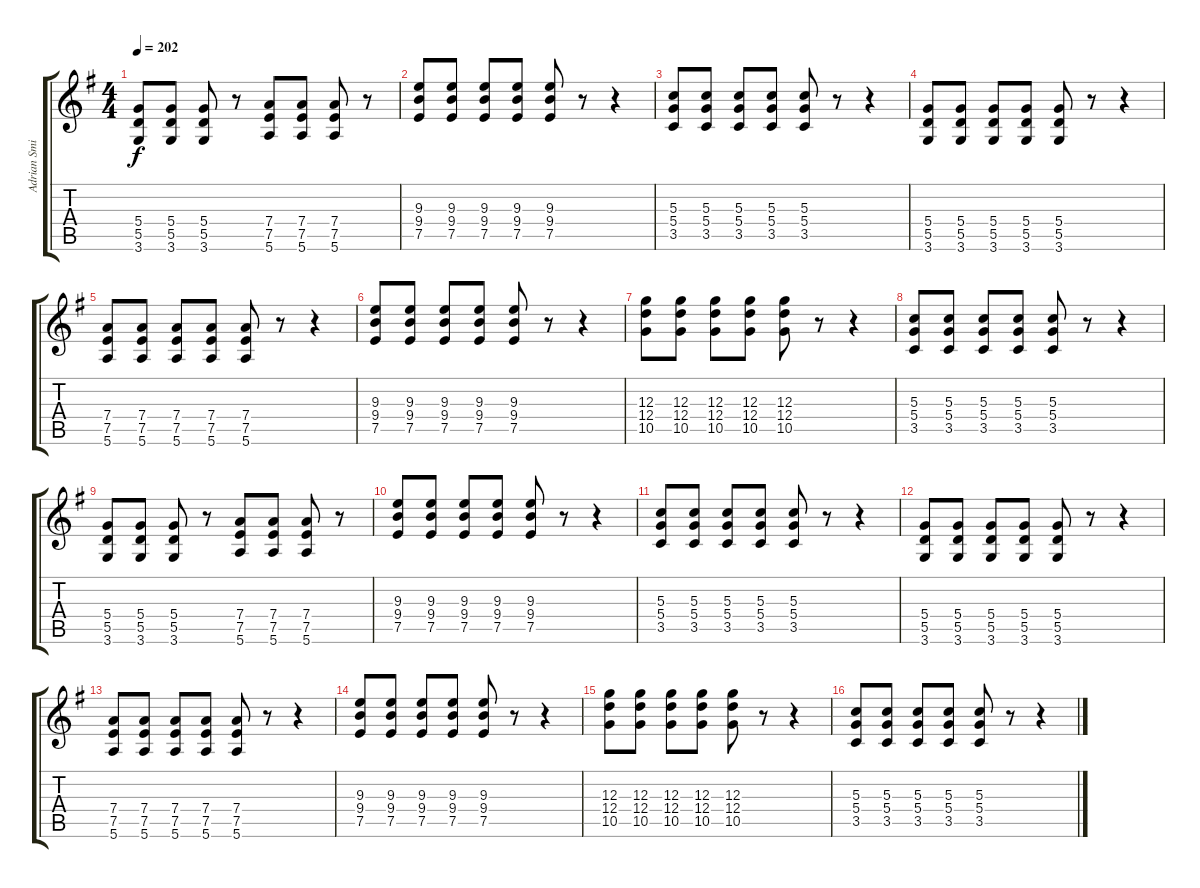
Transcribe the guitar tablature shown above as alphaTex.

\track ("Adrian Smith (Guitar)" "Adrian Smi") {instrument distortionguitar}
\staff {score tabs}
\tuning (E4 B3 G3 D3 A2 E2) {hide}
\ts (4 4)
\tempo 202
\clef g2
\ks eminor
(5.4 5.5 3.6).8{dy f} (5.4 5.5 3.6).8 (5.4 5.5 3.6).8 r.8 (7.4 7.5 5.6).8 (7.4 7.5 5.6).8 (7.4 7.5 5.6).8 r.8 |
(9.3 9.4 7.5).8 (9.3 9.4 7.5).8 (9.3 9.4 7.5).8 (9.3 9.4 7.5).8 (9.3 9.4 7.5).8 r.8 r.4 |
(5.3 5.4 3.5).8 (5.3 5.4 3.5).8 (5.3 5.4 3.5).8 (5.3 5.4 3.5).8 (5.3 5.4 3.5).8 r.8 r.4 |
(5.4 5.5 3.6).8 (5.4 5.5 3.6).8 (5.4 5.5 3.6).8 (5.4 5.5 3.6).8 (5.4 5.5 3.6).8 r.8 r.4 |
(7.4 7.5 5.6).8 (7.4 7.5 5.6).8 (7.4 7.5 5.6).8 (7.4 7.5 5.6).8 (7.4 7.5 5.6).8 r.8 r.4 |
(9.3 9.4 7.5).8 (9.3 9.4 7.5).8 (9.3 9.4 7.5).8 (9.3 9.4 7.5).8 (9.3 9.4 7.5).8 r.8 r.4 |
(12.3 12.4 10.5).8 (12.3 12.4 10.5).8 (12.3 12.4 10.5).8 (12.3 12.4 10.5).8 (12.3 12.4 10.5).8 r.8 r.4 |
(5.3 5.4 3.5).8 (5.3 5.4 3.5).8 (5.3 5.4 3.5).8 (5.3 5.4 3.5).8 (5.3 5.4 3.5).8 r.8 r.4 |
(5.4 5.5 3.6).8 (5.4 5.5 3.6).8 (5.4 5.5 3.6).8 r.8 (7.4 7.5 5.6).8 (7.4 7.5 5.6).8 (7.4 7.5 5.6).8 r.8 |
(9.3 9.4 7.5).8 (9.3 9.4 7.5).8 (9.3 9.4 7.5).8 (9.3 9.4 7.5).8 (9.3 9.4 7.5).8 r.8 r.4 |
(5.3 5.4 3.5).8 (5.3 5.4 3.5).8 (5.3 5.4 3.5).8 (5.3 5.4 3.5).8 (5.3 5.4 3.5).8 r.8 r.4 |
(5.4 5.5 3.6).8 (5.4 5.5 3.6).8 (5.4 5.5 3.6).8 (5.4 5.5 3.6).8 (5.4 5.5 3.6).8 r.8 r.4 |
(7.4 7.5 5.6).8 (7.4 7.5 5.6).8 (7.4 7.5 5.6).8 (7.4 7.5 5.6).8 (7.4 7.5 5.6).8 r.8 r.4 |
(9.3 9.4 7.5).8 (9.3 9.4 7.5).8 (9.3 9.4 7.5).8 (9.3 9.4 7.5).8 (9.3 9.4 7.5).8 r.8 r.4 |
(12.3 12.4 10.5).8 (12.3 12.4 10.5).8 (12.3 12.4 10.5).8 (12.3 12.4 10.5).8 (12.3 12.4 10.5).8 r.8 r.4 |
(5.3 5.4 3.5).8 (5.3 5.4 3.5).8 (5.3 5.4 3.5).8 (5.3 5.4 3.5).8 (5.3 5.4 3.5).8 r.8 r.4
